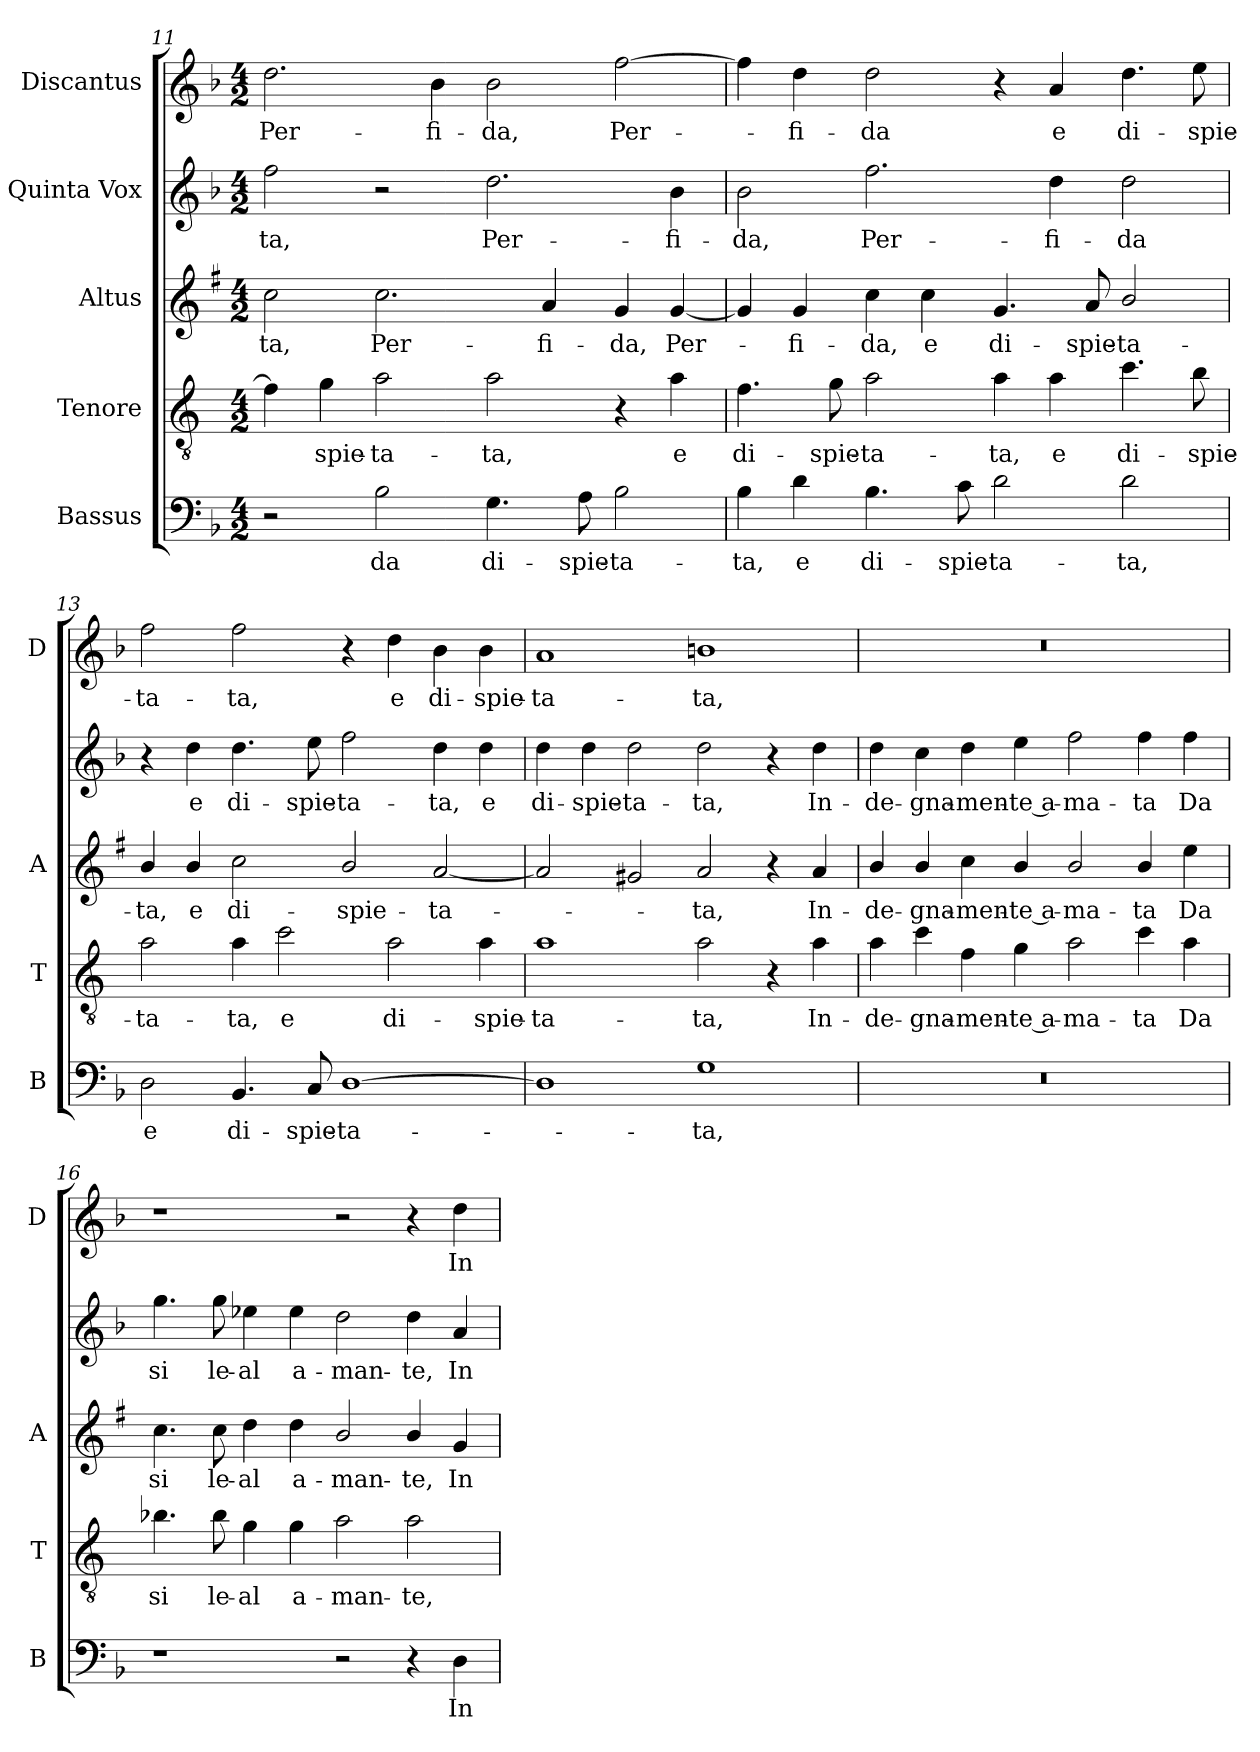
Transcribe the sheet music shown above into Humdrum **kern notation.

**kern	**text	**kern	**text	**kern	**text	**kern	**text	**kern	**text
*part5	*part5	*part4	*part4	*part3	*part3	*part2	*part2	*part1	*part1
*staff5	*staff5	*staff4	*staff4	*staff3	*staff3	*staff2	*staff2	*staff1	*staff1
*I"Bassus	*	*I"Tenore	*	*I"Altus	*	*I"Quinta Vox	*	*I"Discantus	*
*I'B	*	*I'T	*	*I'A	*	*	*	*I'D	*
*clefF4	*	*clefGv2	*	*clefG2	*	*clefG2	*	*clefG2	*
*	*	*ITrd4c7	*	*ITrd1c2	*	*	*	*	*
*k[b-]	*	*k[b-]	*	*k[b-]	*	*k[b-]	*	*k[b-]	*
*F:	*	*F:	*	*F:	*	*F:	*	*F:	*
*M4/2	*	*M4/2	*	*M4/2	*	*M4/2	*	*M4/2	*
=11	=11	=11	=11	=11	=11	=11	=11	=11	=11
!	!	!	!	!	!LO:LY:b	!	!LO:LY:b	!	!LO:LY:b
2r	.	4B-\]	.	2b-\	-ta,	2ff\	-ta,	2.dd\	Per-
!	!	!	!LO:LY:b	!	!	!	!	!	!
.	.	4c\	-spie-	.	.	.	.	.	.
!	!LO:LY:b	!	!LO:LY:b	!	!LO:LY:b	!	!	!	!
2B-\	da	2d\	-ta-	2.b-\	Per-	2r	.	.	.
!	!	!	!	!	!	!	!	!	!LO:LY:b
.	.	.	.	.	.	.	.	4b-\	-fi-
!	!LO:LY:b	!	!LO:LY:b	!	!	!	!LO:LY:b	!	!LO:LY:b
4.G\	di-	2d\	-ta,	.	.	2.dd\	Per-	2b-\	-da,
!	!	!	!	!	!LO:LY:b	!	!	!	!
.	.	.	.	4g/	-fi-	.	.	.	.
!	!LO:LY:b	!	!	!	!	!	!	!	!
8A\	-spie-	.	.	.	.	.	.	.	.
!	!LO:LY:b	!	!	!	!LO:LY:b	!	!	!	!LO:LY:b
2B-\	-ta-	4r	.	4f/	-da,	.	.	[2ff\	Per-
!	!	!	!LO:LY:b	!	!LO:LY:b	!	!LO:LY:b	!	!
.	.	4d\	e	[4f/	Per-	4b-\	-fi-	.	.
=12	=12	=12	=12	=12	=12	=12	=12	=12	=12
!	!LO:LY:b	!	!LO:LY:b	!	!	!	!LO:LY:b	!	!
4B-\	-ta,	4.B-\	di-	4f/]	.	2b-\	-da,	4ff\]	.
!	!LO:LY:b	!	!	!	!LO:LY:b	!	!	!	!LO:LY:b
4d\	e	.	.	4f/	-fi-	.	.	4dd\	-fi-
!	!	!	!LO:LY:b	!	!	!	!	!	!
.	.	8c\	-spie-	.	.	.	.	.	.
!	!LO:LY:b	!	!LO:LY:b	!	!LO:LY:b	!	!LO:LY:b	!	!LO:LY:b
4.B-\	di-	2d\	-ta-	4b-\	-da,	2.ff\	Per-	2dd\	-da
!	!	!	!	!	!LO:LY:b	!	!	!	!
.	.	.	.	4b-\	e	.	.	.	.
!	!LO:LY:b	!	!	!	!	!	!	!	!
8c\	-spie-	.	.	.	.	.	.	.	.
!	!LO:LY:b	!	!LO:LY:b	!	!LO:LY:b	!	!	!	!
2d\	-ta-	4d\	-ta,	4.f/	di-	.	.	4r	.
!	!	!	!LO:LY:b	!	!	!	!LO:LY:b	!	!LO:LY:b
.	.	4d\	e	.	.	4dd\	-fi-	4a/	e
!	!	!	!	!	!LO:LY:b	!	!	!	!
.	.	.	.	8g/	-spie-	.	.	.	.
!	!LO:LY:b	!	!LO:LY:b	!	!LO:LY:b	!	!LO:LY:b	!	!LO:LY:b
2d\	-ta,	4.f\	di-	2a/	-ta-	2dd\	-da	4.dd\	di-
!	!	!	!LO:LY:b	!	!	!	!	!	!LO:LY:b
.	.	8e\	-spie-	.	.	.	.	8ee\	-spie-
!!LO:PB:g=z
=13	=13	=13	=13	=13	=13	=13	=13	=13	=13
!	!LO:LY:b	!	!LO:LY:b	!	!LO:LY:b	!	!	!	!LO:LY:b
2D\	e	2d\	-ta-	4a/	-ta,	4r	.	2ff\	-ta-
!	!	!	!	!	!LO:LY:b	!	!LO:LY:b	!	!
.	.	.	.	4a/	e	4dd\	e	.	.
!	!LO:LY:b	!	!LO:LY:b	!	!LO:LY:b	!	!LO:LY:b	!	!LO:LY:b
4.BB-/	di-	4d\	-ta,	2b-\	di-	4.dd\	di-	2ff\	-ta,
!	!	!	!LO:LY:b	!	!	!	!	!	!
.	.	2f\	e	.	.	.	.	.	.
!	!LO:LY:b	!	!	!	!	!	!LO:LY:b	!	!
8C/	-spie-	.	.	.	.	8ee\	-spie-	.	.
!	!LO:LY:b	!	!	!	!LO:LY:b	!	!LO:LY:b	!	!
[1D	-ta-	.	.	2a/	-spie-	2ff\	-ta-	4r	.
!	!	!	!LO:LY:b	!	!	!	!	!	!LO:LY:b
.	.	2d\	di-	.	.	.	.	4dd\	e
!	!	!	!	!	!LO:LY:b	!	!LO:LY:b	!	!LO:LY:b
.	.	.	.	[2g/	-ta-	4dd\	-ta,	4b-\	di-
!	!	!	!LO:LY:b	!	!	!	!LO:LY:b	!	!LO:LY:b
.	.	4d\	-spie-	.	.	4dd\	e	4b-\	-spie-
=14	=14	=14	=14	=14	=14	=14	=14	=14	=14
!	!	!	!LO:LY:b	!	!	!	!LO:LY:b	!	!LO:LY:b
1D]	.	1d	-ta-	2g/]	.	4dd\	di-	1a	-ta-
!	!	!	!	!	!	!	!LO:LY:b	!	!
.	.	.	.	.	.	4dd\	-spie-	.	.
!	!	!	!	!	!	!	!LO:LY:b	!	!
.	.	.	.	2f#X/	.	2dd\	-ta-	.	.
!	!LO:LY:b	!	!LO:LY:b	!	!LO:LY:b	!	!LO:LY:b	!	!LO:LY:b
1G	-ta,	2d\	-ta,	2g/	-ta,	2dd\	-ta,	1bn	-ta,
.	.	4r	.	4r	.	4r	.	.	.
!	!	!	!LO:LY:b	!	!LO:LY:b	!	!LO:LY:b	!	!
.	.	4d\	In-	4g/	In-	4dd\	In-	.	.
=15	=15	=15	=15	=15	=15	=15	=15	=15	=15
!	!	!	!LO:LY:b	!	!LO:LY:b	!	!LO:LY:b	!	!
0r	.	4d\	-de-	4a/	-de-	4dd\	-de-	0r	.
!	!	!	!LO:LY:b	!	!LO:LY:b	!	!LO:LY:b	!	!
.	.	4f\	-gna-	4a/	-gna-	4cc\	-gna-	.	.
!	!	!	!LO:LY:b	!	!LO:LY:b	!	!LO:LY:b	!	!
.	.	4B-\	-men-	4b-\	-men-	4dd\	-men-	.	.
!	!	!	!LO:LY:b	!	!LO:LY:b	!	!LO:LY:b	!	!
.	.	4c\	-te a-	4a/	-te a-	4ee\	-te a-	.	.
!	!	!	!LO:LY:b	!	!LO:LY:b	!	!LO:LY:b	!	!
.	.	2d\	-ma-	2a/	-ma-	2ff\	-ma-	.	.
!	!	!	!LO:LY:b	!	!LO:LY:b	!	!LO:LY:b	!	!
.	.	4f\	-ta	4a/	-ta	4ff\	-ta	.	.
!	!	!	!LO:LY:b	!	!LO:LY:b	!	!LO:LY:b	!	!
.	.	4d\	Da	4dd\	Da	4ff\	Da	.	.
=16	=16	=16	=16	=16	=16	=16	=16	=16	=16
!	!	!	!LO:LY:b	!	!LO:LY:b	!	!LO:LY:b	!	!
1r	.	4.e-X\	si	4.b-\	si	4.gg\	si	1r	.
!	!	!	!LO:LY:b	!	!LO:LY:b	!	!LO:LY:b	!	!
.	.	8e-\	le-	8b-\	le-	8gg\	le-	.	.
!	!	!	!LO:LY:b	!	!LO:LY:b	!	!LO:LY:b	!	!
.	.	4c\	-al	4cc\	-al	4ee-X\	-al	.	.
!	!	!	!LO:LY:b	!	!LO:LY:b	!	!LO:LY:b	!	!
.	.	4c\	a-	4cc\	a-	4ee-\	a-	.	.
!	!	!	!LO:LY:b	!	!LO:LY:b	!	!LO:LY:b	!	!
2r	.	2d\	-man-	2a/	-man-	2dd\	-man-	2r	.
!	!	!	!LO:LY:b	!	!LO:LY:b	!	!LO:LY:b	!	!
4r	.	2d\	-te,	4a/	-te,	4dd\	-te,	4r	.
!	!LO:LY:b	!	!	!	!LO:LY:b	!	!LO:LY:b	!	!LO:LY:b
4D\	In-	.	.	4f/	In-	4a/	In-	4dd\	In-
=	=	=	=	=	=	=	=	=	=
*-	*-	*-	*-	*-	*-	*-	*-	*-	*-
